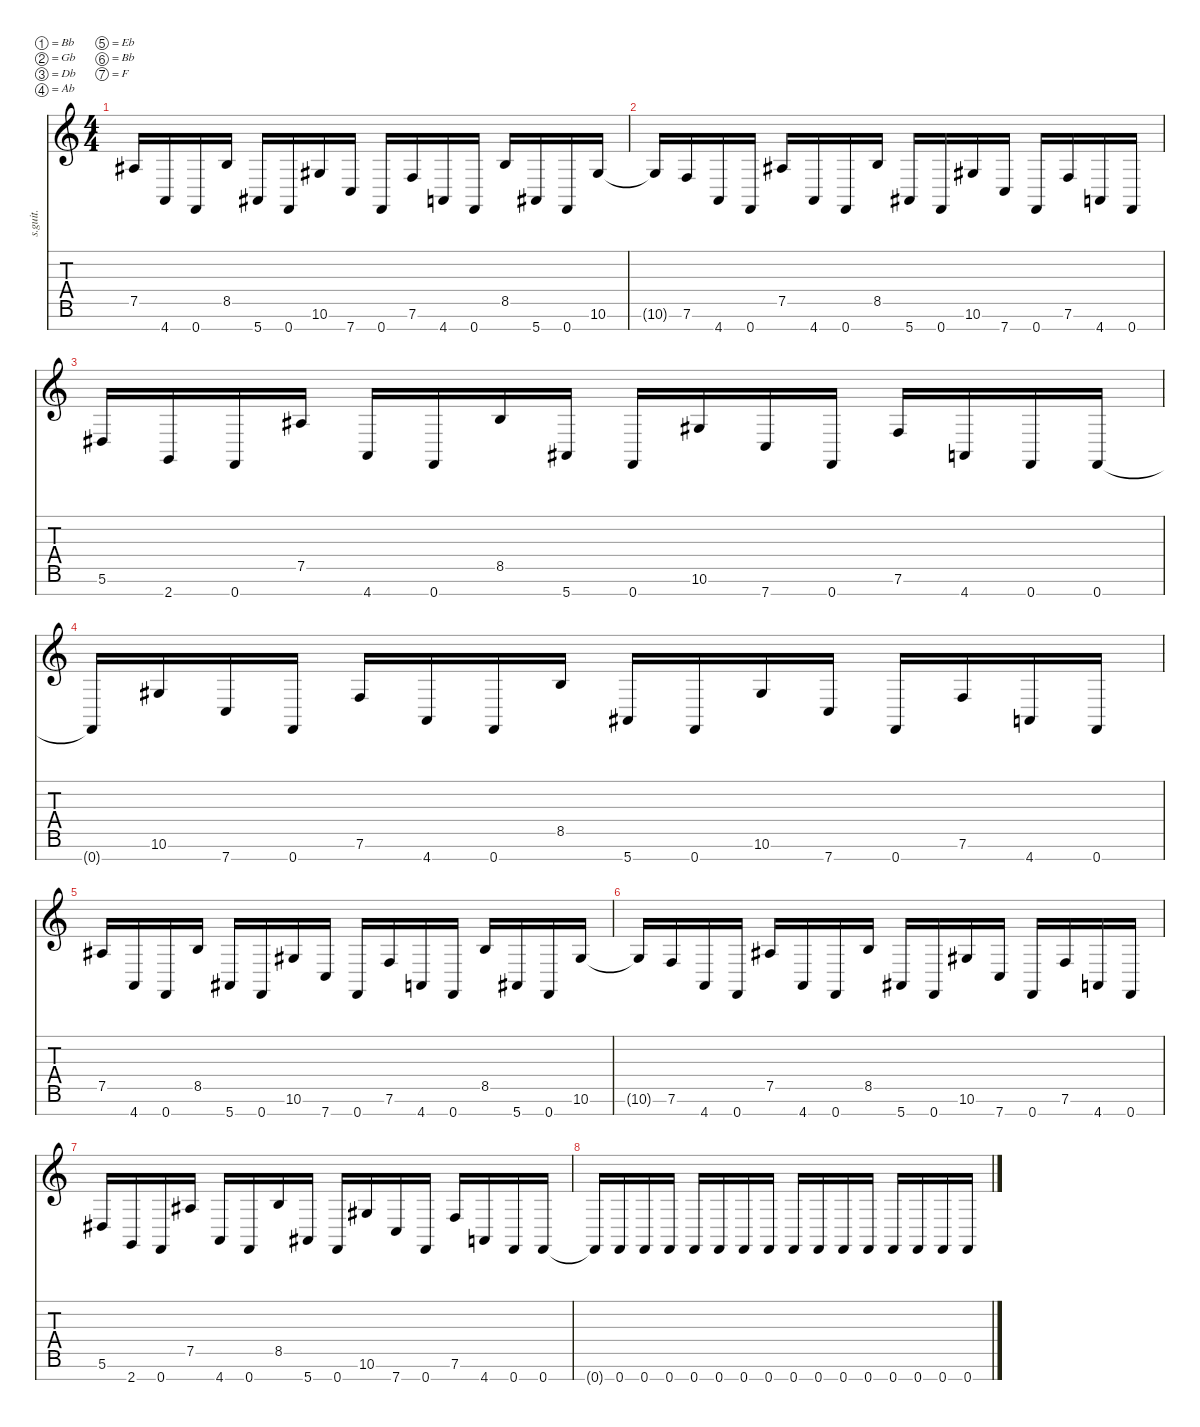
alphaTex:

\defaultSystemsLayout 4
\hideDynamics
\bracketExtendMode nobrackets
\track ("Fredrik Thordendal" "s.guit.") {instrument distortionguitar}
\staff {score tabs}
\tuning (Bb3 Gb3 Db3 Ab2 Eb2 Bb1 F1)
\ts (4 4)
\tempo (110 hide)
\clef g2
\ks c
7.5{acc #}.16{lyrics (0 "") lyrics (1 "") lyrics (2 "") lyrics (3 "") lyrics (4 "") dy f} 4.7.16{lyrics (0 "") lyrics (1 "") lyrics (2 "") lyrics (3 "") lyrics (4 "")} 0.7.16{lyrics (0 "") lyrics (1 "") lyrics (2 "") lyrics (3 "") lyrics (4 "")} 8.5.16{lyrics (0 "") lyrics (1 "") lyrics (2 "") lyrics (3 "") lyrics (4 "")} 5.7{acc #}.16{lyrics (0 "") lyrics (1 "") lyrics (2 "") lyrics (3 "") lyrics (4 "")} 0.7.16{lyrics (0 "") lyrics (1 "") lyrics (2 "") lyrics (3 "") lyrics (4 "")} 10.6{acc #}.16{lyrics (0 "") lyrics (1 "") lyrics (2 "") lyrics (3 "") lyrics (4 "")} 7.7.16{lyrics (0 "") lyrics (1 "") lyrics (2 "") lyrics (3 "") lyrics (4 "")} 0.7.16{lyrics (0 "") lyrics (1 "") lyrics (2 "") lyrics (3 "") lyrics (4 "")} 7.6.16{lyrics (0 "") lyrics (1 "") lyrics (2 "") lyrics (3 "") lyrics (4 "")} 4.7.16{lyrics (0 "") lyrics (1 "") lyrics (2 "") lyrics (3 "") lyrics (4 "")} 0.7.16{lyrics (0 "") lyrics (1 "") lyrics (2 "") lyrics (3 "") lyrics (4 "")} 8.5.16{lyrics (0 "") lyrics (1 "") lyrics (2 "") lyrics (3 "") lyrics (4 "")} 5.7{acc #}.16{lyrics (0 "") lyrics (1 "") lyrics (2 "") lyrics (3 "") lyrics (4 "")} 0.7.16{lyrics (0 "") lyrics (1 "") lyrics (2 "") lyrics (3 "") lyrics (4 "")} 10.6{acc #}.16{lyrics (0 "") lyrics (1 "") lyrics (2 "") lyrics (3 "") lyrics (4 "")} |
10.6{t acc #}.16{lyrics (0 "") lyrics (1 "") lyrics (2 "") lyrics (3 "") lyrics (4 "")} 7.6.16{lyrics (0 "") lyrics (1 "") lyrics (2 "") lyrics (3 "") lyrics (4 "")} 4.7.16{lyrics (0 "") lyrics (1 "") lyrics (2 "") lyrics (3 "") lyrics (4 "")} 0.7.16{lyrics (0 "") lyrics (1 "") lyrics (2 "") lyrics (3 "") lyrics (4 "")} 7.5{acc #}.16{lyrics (0 "") lyrics (1 "") lyrics (2 "") lyrics (3 "") lyrics (4 "")} 4.7.16{lyrics (0 "") lyrics (1 "") lyrics (2 "") lyrics (3 "") lyrics (4 "")} 0.7.16{lyrics (0 "") lyrics (1 "") lyrics (2 "") lyrics (3 "") lyrics (4 "")} 8.5.16{lyrics (0 "") lyrics (1 "") lyrics (2 "") lyrics (3 "") lyrics (4 "")} 5.7{acc #}.16{lyrics (0 "") lyrics (1 "") lyrics (2 "") lyrics (3 "") lyrics (4 "")} 0.7.16{lyrics (0 "") lyrics (1 "") lyrics (2 "") lyrics (3 "") lyrics (4 "")} 10.6{acc #}.16{lyrics (0 "") lyrics (1 "") lyrics (2 "") lyrics (3 "") lyrics (4 "")} 7.7.16{lyrics (0 "") lyrics (1 "") lyrics (2 "") lyrics (3 "") lyrics (4 "")} 0.7.16{lyrics (0 "") lyrics (1 "") lyrics (2 "") lyrics (3 "") lyrics (4 "")} 7.6.16{lyrics (0 "") lyrics (1 "") lyrics (2 "") lyrics (3 "") lyrics (4 "")} 4.7.16{lyrics (0 "") lyrics (1 "") lyrics (2 "") lyrics (3 "") lyrics (4 "")} 0.7.16{lyrics (0 "") lyrics (1 "") lyrics (2 "") lyrics (3 "") lyrics (4 "")} |
5.6{acc #}.16{lyrics (0 "") lyrics (1 "") lyrics (2 "") lyrics (3 "") lyrics (4 "")} 2.7.16{lyrics (0 "") lyrics (1 "") lyrics (2 "") lyrics (3 "") lyrics (4 "")} 0.7.16{lyrics (0 "") lyrics (1 "") lyrics (2 "") lyrics (3 "") lyrics (4 "")} 7.5{acc #}.16{lyrics (0 "") lyrics (1 "") lyrics (2 "") lyrics (3 "") lyrics (4 "")} 4.7.16{lyrics (0 "") lyrics (1 "") lyrics (2 "") lyrics (3 "") lyrics (4 "")} 0.7.16{lyrics (0 "") lyrics (1 "") lyrics (2 "") lyrics (3 "") lyrics (4 "")} 8.5.16{lyrics (0 "") lyrics (1 "") lyrics (2 "") lyrics (3 "") lyrics (4 "")} 5.7{acc #}.16{lyrics (0 "") lyrics (1 "") lyrics (2 "") lyrics (3 "") lyrics (4 "")} 0.7.16{lyrics (0 "") lyrics (1 "") lyrics (2 "") lyrics (3 "") lyrics (4 "")} 10.6{acc #}.16{lyrics (0 "") lyrics (1 "") lyrics (2 "") lyrics (3 "") lyrics (4 "")} 7.7.16{lyrics (0 "") lyrics (1 "") lyrics (2 "") lyrics (3 "") lyrics (4 "")} 0.7.16{lyrics (0 "") lyrics (1 "") lyrics (2 "") lyrics (3 "") lyrics (4 "")} 7.6.16{lyrics (0 "") lyrics (1 "") lyrics (2 "") lyrics (3 "") lyrics (4 "")} 4.7.16{lyrics (0 "") lyrics (1 "") lyrics (2 "") lyrics (3 "") lyrics (4 "")} 0.7.16{lyrics (0 "") lyrics (1 "") lyrics (2 "") lyrics (3 "") lyrics (4 "")} 0.7.16{lyrics (0 "") lyrics (1 "") lyrics (2 "") lyrics (3 "") lyrics (4 "")} |
0.7{t}.16{lyrics (0 "") lyrics (1 "") lyrics (2 "") lyrics (3 "") lyrics (4 "")} 10.6{acc #}.16{lyrics (0 "") lyrics (1 "") lyrics (2 "") lyrics (3 "") lyrics (4 "")} 7.7.16{lyrics (0 "") lyrics (1 "") lyrics (2 "") lyrics (3 "") lyrics (4 "")} 0.7.16{lyrics (0 "") lyrics (1 "") lyrics (2 "") lyrics (3 "") lyrics (4 "")} 7.6.16{lyrics (0 "") lyrics (1 "") lyrics (2 "") lyrics (3 "") lyrics (4 "")} 4.7.16{lyrics (0 "") lyrics (1 "") lyrics (2 "") lyrics (3 "") lyrics (4 "")} 0.7.16{lyrics (0 "") lyrics (1 "") lyrics (2 "") lyrics (3 "") lyrics (4 "")} 8.5.16{lyrics (0 "") lyrics (1 "") lyrics (2 "") lyrics (3 "") lyrics (4 "")} 5.7{acc #}.16{lyrics (0 "") lyrics (1 "") lyrics (2 "") lyrics (3 "") lyrics (4 "")} 0.7.16{lyrics (0 "") lyrics (1 "") lyrics (2 "") lyrics (3 "") lyrics (4 "")} 10.6{acc #}.16{lyrics (0 "") lyrics (1 "") lyrics (2 "") lyrics (3 "") lyrics (4 "")} 7.7.16{lyrics (0 "") lyrics (1 "") lyrics (2 "") lyrics (3 "") lyrics (4 "")} 0.7.16{lyrics (0 "") lyrics (1 "") lyrics (2 "") lyrics (3 "") lyrics (4 "")} 7.6.16{lyrics (0 "") lyrics (1 "") lyrics (2 "") lyrics (3 "") lyrics (4 "")} 4.7.16{lyrics (0 "") lyrics (1 "") lyrics (2 "") lyrics (3 "") lyrics (4 "")} 0.7.16{lyrics (0 "") lyrics (1 "") lyrics (2 "") lyrics (3 "") lyrics (4 "")} |
7.5{acc #}.16{lyrics (0 "") lyrics (1 "") lyrics (2 "") lyrics (3 "") lyrics (4 "")} 4.7.16{lyrics (0 "") lyrics (1 "") lyrics (2 "") lyrics (3 "") lyrics (4 "")} 0.7.16{lyrics (0 "") lyrics (1 "") lyrics (2 "") lyrics (3 "") lyrics (4 "")} 8.5.16{lyrics (0 "") lyrics (1 "") lyrics (2 "") lyrics (3 "") lyrics (4 "")} 5.7{acc #}.16{lyrics (0 "") lyrics (1 "") lyrics (2 "") lyrics (3 "") lyrics (4 "")} 0.7.16{lyrics (0 "") lyrics (1 "") lyrics (2 "") lyrics (3 "") lyrics (4 "")} 10.6{acc #}.16{lyrics (0 "") lyrics (1 "") lyrics (2 "") lyrics (3 "") lyrics (4 "")} 7.7.16{lyrics (0 "") lyrics (1 "") lyrics (2 "") lyrics (3 "") lyrics (4 "")} 0.7.16{lyrics (0 "") lyrics (1 "") lyrics (2 "") lyrics (3 "") lyrics (4 "")} 7.6.16{lyrics (0 "") lyrics (1 "") lyrics (2 "") lyrics (3 "") lyrics (4 "")} 4.7.16{lyrics (0 "") lyrics (1 "") lyrics (2 "") lyrics (3 "") lyrics (4 "")} 0.7.16{lyrics (0 "") lyrics (1 "") lyrics (2 "") lyrics (3 "") lyrics (4 "")} 8.5.16{lyrics (0 "") lyrics (1 "") lyrics (2 "") lyrics (3 "") lyrics (4 "")} 5.7{acc #}.16{lyrics (0 "") lyrics (1 "") lyrics (2 "") lyrics (3 "") lyrics (4 "")} 0.7.16{lyrics (0 "") lyrics (1 "") lyrics (2 "") lyrics (3 "") lyrics (4 "")} 10.6{acc #}.16{lyrics (0 "") lyrics (1 "") lyrics (2 "") lyrics (3 "") lyrics (4 "")} |
10.6{t acc #}.16{lyrics (0 "") lyrics (1 "") lyrics (2 "") lyrics (3 "") lyrics (4 "")} 7.6.16{lyrics (0 "") lyrics (1 "") lyrics (2 "") lyrics (3 "") lyrics (4 "")} 4.7.16{lyrics (0 "") lyrics (1 "") lyrics (2 "") lyrics (3 "") lyrics (4 "")} 0.7.16{lyrics (0 "") lyrics (1 "") lyrics (2 "") lyrics (3 "") lyrics (4 "")} 7.5{acc #}.16{lyrics (0 "") lyrics (1 "") lyrics (2 "") lyrics (3 "") lyrics (4 "")} 4.7.16{lyrics (0 "") lyrics (1 "") lyrics (2 "") lyrics (3 "") lyrics (4 "")} 0.7.16{lyrics (0 "") lyrics (1 "") lyrics (2 "") lyrics (3 "") lyrics (4 "")} 8.5.16{lyrics (0 "") lyrics (1 "") lyrics (2 "") lyrics (3 "") lyrics (4 "")} 5.7{acc #}.16{lyrics (0 "") lyrics (1 "") lyrics (2 "") lyrics (3 "") lyrics (4 "")} 0.7.16{lyrics (0 "") lyrics (1 "") lyrics (2 "") lyrics (3 "") lyrics (4 "")} 10.6{acc #}.16{lyrics (0 "") lyrics (1 "") lyrics (2 "") lyrics (3 "") lyrics (4 "")} 7.7.16{lyrics (0 "") lyrics (1 "") lyrics (2 "") lyrics (3 "") lyrics (4 "")} 0.7.16{lyrics (0 "") lyrics (1 "") lyrics (2 "") lyrics (3 "") lyrics (4 "")} 7.6.16{lyrics (0 "") lyrics (1 "") lyrics (2 "") lyrics (3 "") lyrics (4 "")} 4.7.16{lyrics (0 "") lyrics (1 "") lyrics (2 "") lyrics (3 "") lyrics (4 "")} 0.7.16{lyrics (0 "") lyrics (1 "") lyrics (2 "") lyrics (3 "") lyrics (4 "")} |
5.6{acc #}.16{lyrics (0 "") lyrics (1 "") lyrics (2 "") lyrics (3 "") lyrics (4 "")} 2.7.16{lyrics (0 "") lyrics (1 "") lyrics (2 "") lyrics (3 "") lyrics (4 "")} 0.7.16{lyrics (0 "") lyrics (1 "") lyrics (2 "") lyrics (3 "") lyrics (4 "")} 7.5{acc #}.16{lyrics (0 "") lyrics (1 "") lyrics (2 "") lyrics (3 "") lyrics (4 "")} 4.7.16{lyrics (0 "") lyrics (1 "") lyrics (2 "") lyrics (3 "") lyrics (4 "")} 0.7.16{lyrics (0 "") lyrics (1 "") lyrics (2 "") lyrics (3 "") lyrics (4 "")} 8.5.16{lyrics (0 "") lyrics (1 "") lyrics (2 "") lyrics (3 "") lyrics (4 "")} 5.7{acc #}.16{lyrics (0 "") lyrics (1 "") lyrics (2 "") lyrics (3 "") lyrics (4 "")} 0.7.16{lyrics (0 "") lyrics (1 "") lyrics (2 "") lyrics (3 "") lyrics (4 "")} 10.6{acc #}.16{lyrics (0 "") lyrics (1 "") lyrics (2 "") lyrics (3 "") lyrics (4 "")} 7.7.16{lyrics (0 "") lyrics (1 "") lyrics (2 "") lyrics (3 "") lyrics (4 "")} 0.7.16{lyrics (0 "") lyrics (1 "") lyrics (2 "") lyrics (3 "") lyrics (4 "")} 7.6.16{lyrics (0 "") lyrics (1 "") lyrics (2 "") lyrics (3 "") lyrics (4 "")} 4.7.16{lyrics (0 "") lyrics (1 "") lyrics (2 "") lyrics (3 "") lyrics (4 "")} 0.7.16{lyrics (0 "") lyrics (1 "") lyrics (2 "") lyrics (3 "") lyrics (4 "")} 0.7.16{lyrics (0 "") lyrics (1 "") lyrics (2 "") lyrics (3 "") lyrics (4 "")} |
0.7{t}.16{lyrics (0 "") lyrics (1 "") lyrics (2 "") lyrics (3 "") lyrics (4 "")} 0.7.16{lyrics (0 "") lyrics (1 "") lyrics (2 "") lyrics (3 "") lyrics (4 "")} 0.7.16{lyrics (0 "") lyrics (1 "") lyrics (2 "") lyrics (3 "") lyrics (4 "")} 0.7.16{lyrics (0 "") lyrics (1 "") lyrics (2 "") lyrics (3 "") lyrics (4 "")} 0.7.16{lyrics (0 "") lyrics (1 "") lyrics (2 "") lyrics (3 "") lyrics (4 "")} 0.7.16{lyrics (0 "") lyrics (1 "") lyrics (2 "") lyrics (3 "") lyrics (4 "")} 0.7.16{lyrics (0 "") lyrics (1 "") lyrics (2 "") lyrics (3 "") lyrics (4 "")} 0.7.16{lyrics (0 "") lyrics (1 "") lyrics (2 "") lyrics (3 "") lyrics (4 "")} 0.7.16{lyrics (0 "") lyrics (1 "") lyrics (2 "") lyrics (3 "") lyrics (4 "")} 0.7.16{lyrics (0 "") lyrics (1 "") lyrics (2 "") lyrics (3 "") lyrics (4 "")} 0.7.16{lyrics (0 "") lyrics (1 "") lyrics (2 "") lyrics (3 "") lyrics (4 "")} 0.7.16{lyrics (0 "") lyrics (1 "") lyrics (2 "") lyrics (3 "") lyrics (4 "")} 0.7.16{lyrics (0 "") lyrics (1 "") lyrics (2 "") lyrics (3 "") lyrics (4 "")} 0.7.16{lyrics (0 "") lyrics (1 "") lyrics (2 "") lyrics (3 "") lyrics (4 "")} 0.7.16{lyrics (0 "") lyrics (1 "") lyrics (2 "") lyrics (3 "") lyrics (4 "")} 0.7.16{lyrics (0 "") lyrics (1 "") lyrics (2 "") lyrics (3 "") lyrics (4 "")}
